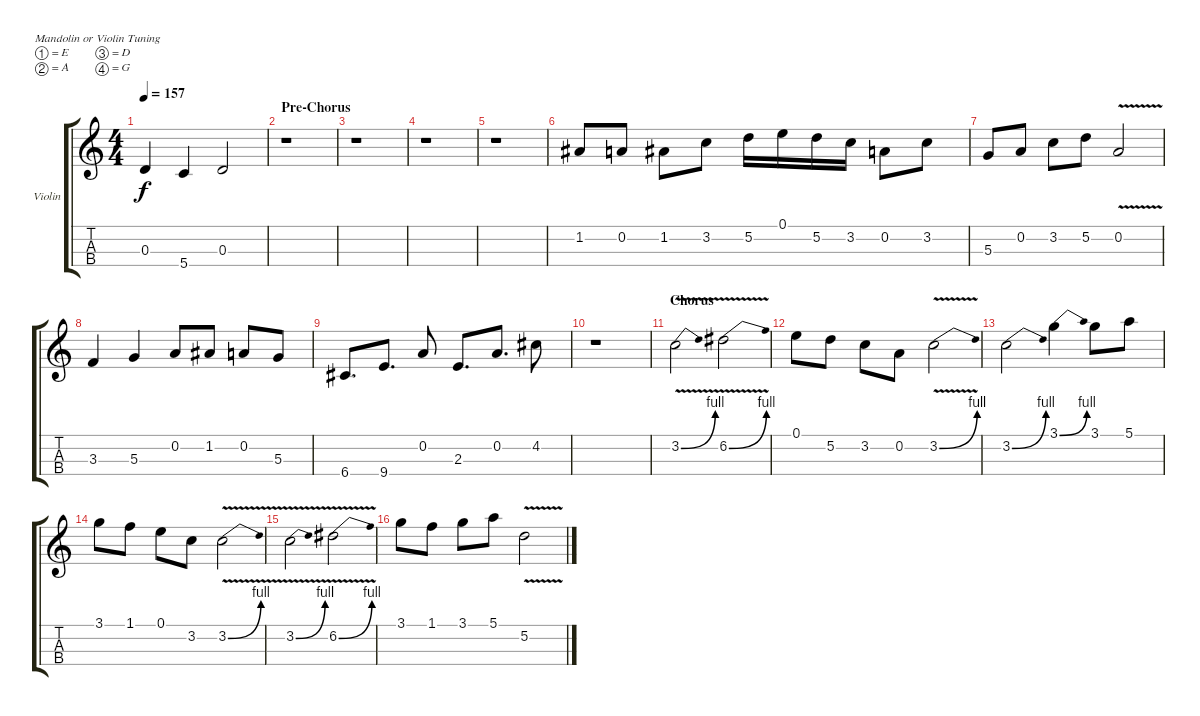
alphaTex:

\defaultSystemsLayout 4
\bracketExtendMode groupsimilarinstruments
\firstSystemTrackNameOrientation horizontal
\otherSystemsTrackNameOrientation horizontal
\track ("Violin 2 - Wendy" "Violin") {instrument violin}
\staff {score tabs}
\tuning (E5 A4 D4 G3)
\ts (4 4)
\tempo 157
\clef g2
\ks c
0.3.4{dy f} 5.4.4 0.3.2 |
\section ("" "Pre-Chorus")
r.1 |
r.1 |
r.1 |
r.1 |
1.2.8 0.2.8 1.2.8 3.2.8 5.2.16 0.1.16 5.2.16 3.2.16 0.2.8 3.2.8 |
5.3.8 0.2.8 3.2.8 5.2.8 0.2{v}.2 |
3.3.4 5.3.4 0.2.8 1.2.8 0.2.8 5.3.8 |
6.4.8{d} 9.4.8{d} 0.2.8 2.3.8{d} 0.2.8{d} 4.2.8 |
r.1 |
\section ("" "Chorus")
3.2{be (bend 0 0 5.3999999999999995 4) v}.2 6.2{be (bend 0 0 6 4) v}.2 |
0.1.8 5.2.8 3.2.8 0.2.8 3.2{be (bend 0 0 6.6 4) v}.2 |
3.2{be (bend 0 0 6.6 4)}.2 3.1{be (bend 0 0 5.3999999999999995 4)}.4 3.1.8 5.1.8 |
3.1.8 1.1.8 0.1.8 3.2.8 3.2{be (bend 0 0 5.3999999999999995 4) v}.2 |
3.2{be (bend 0 0 5.3999999999999995 4) v}.2 6.2{be (bend 0 0 6 4) v}.2 |
3.1.8 1.1.8 3.1.8 5.1.8 5.2{v}.2
